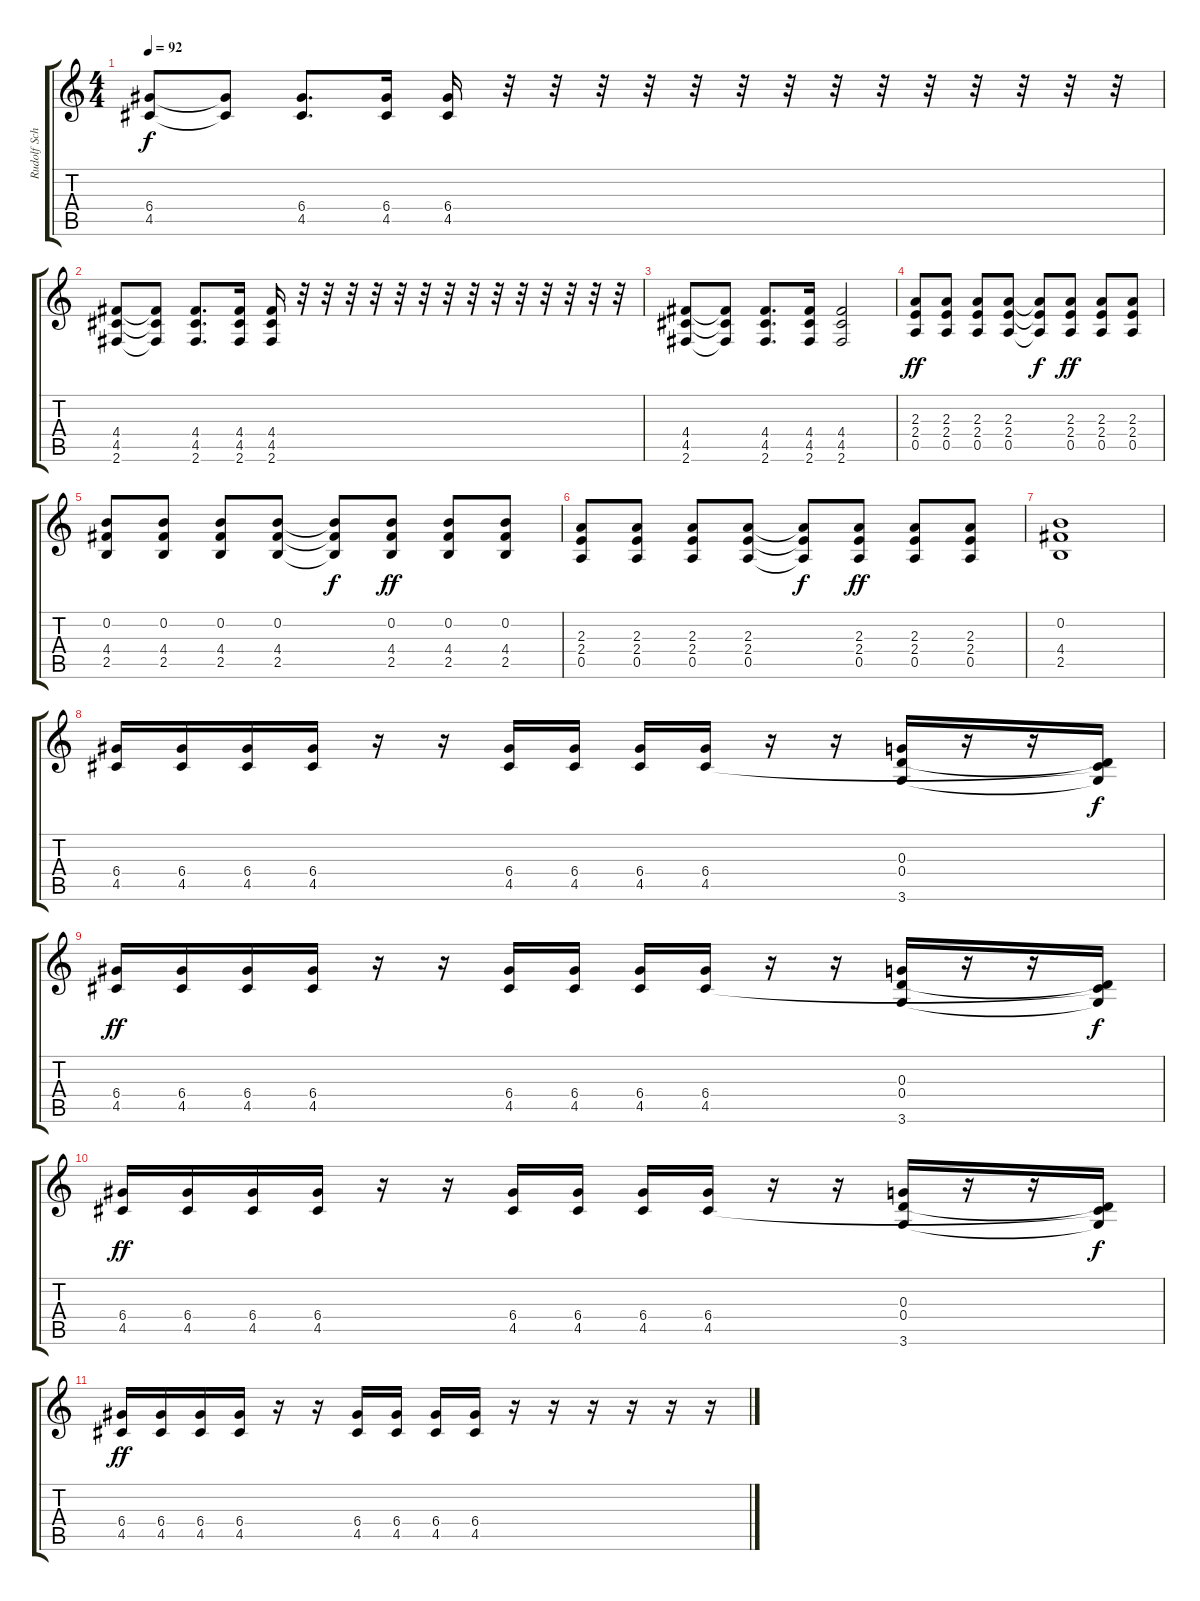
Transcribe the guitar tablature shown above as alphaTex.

\track ("Rudolf Schenker" "Rudolf Sch") {instrument acousticguitarsteel}
\staff {score tabs}
\tuning (E4 B3 G3 D3 A2 E2) {hide}
\ts (4 4)
\tempo 92
\clef g2
\ks c
(6.4 4.5).8{dy f} (6.4{t} 4.5{t}).8 (6.4 4.5).8{d} (6.4 4.5).16 (6.4 4.5).16 r.32 r.32 r.32 r.32 r.32 r.32 r.32 r.32 r.32 r.32 r.32 r.32 r.32 r.32 |
(4.4 4.5 2.6).8 (4.4{t} 4.5{t} 2.6{t}).8 (4.4 4.5 2.6).8{d} (4.4 4.5 2.6).16 (4.4 4.5 2.6).16 r.32 r.32 r.32 r.32 r.32 r.32 r.32 r.32 r.32 r.32 r.32 r.32 r.32 r.32 |
(4.4 4.5 2.6).8 (4.4{t} 4.5{t} 2.6{t}).8 (4.4 4.5 2.6).8{d} (4.4 4.5 2.6).16 (4.4 4.5 2.6).2 |
(2.3 2.4 0.5).8{dy ff} (2.3 2.4 0.5).8 (2.3 2.4 0.5).8 (2.3 2.4 0.5).8 (2.3{t} 2.4{t} 0.5{t}).8{dy f} (2.3 2.4 0.5).8{dy ff} (2.3 2.4 0.5).8 (2.3 2.4 0.5).8 |
(0.2 4.4 2.5).8 (0.2 4.4 2.5).8 (0.2 4.4 2.5).8 (0.2 4.4 2.5).8 (0.2{t} 4.4{t} 2.5{t}).8{dy f} (0.2 4.4 2.5).8{dy ff} (0.2 4.4 2.5).8 (0.2 4.4 2.5).8 |
(2.3 2.4 0.5).8 (2.3 2.4 0.5).8 (2.3 2.4 0.5).8 (2.3 2.4 0.5).8 (2.3{t} 2.4{t} 0.5{t}).8{dy f} (2.3 2.4 0.5).8{dy ff} (2.3 2.4 0.5).8 (2.3 2.4 0.5).8 |
(0.2 4.4 2.5).1 |
(6.4 4.5).16 (6.4 4.5).16 (6.4 4.5).16 (6.4 4.5).16 r.16 r.16 (6.4 4.5).16 (6.4 4.5).16 (6.4 4.5).16 (6.4 4.5).16 r.16 r.16 (0.3 0.4 3.6).16 r.16 r.16 (0.4{t} 4.5{t} 3.6{t}).16{dy f} |
(6.4 4.5).16{dy ff} (6.4 4.5).16 (6.4 4.5).16 (6.4 4.5).16 r.16 r.16 (6.4 4.5).16 (6.4 4.5).16 (6.4 4.5).16 (6.4 4.5).16 r.16 r.16 (0.3 0.4 3.6).16 r.16 r.16 (0.4{t} 4.5{t} 3.6{t}).16{dy f} |
(6.4 4.5).16{dy ff} (6.4 4.5).16 (6.4 4.5).16 (6.4 4.5).16 r.16 r.16 (6.4 4.5).16 (6.4 4.5).16 (6.4 4.5).16 (6.4 4.5).16 r.16 r.16 (0.3 0.4 3.6).16 r.16 r.16 (0.4{t} 4.5{t} 3.6{t}).16{dy f} |
(6.4 4.5).16{dy ff} (6.4 4.5).16 (6.4 4.5).16 (6.4 4.5).16 r.16 r.16 (6.4 4.5).16 (6.4 4.5).16 (6.4 4.5).16 (6.4 4.5).16 r.16 r.16 r.16 r.16 r.16 r.16
